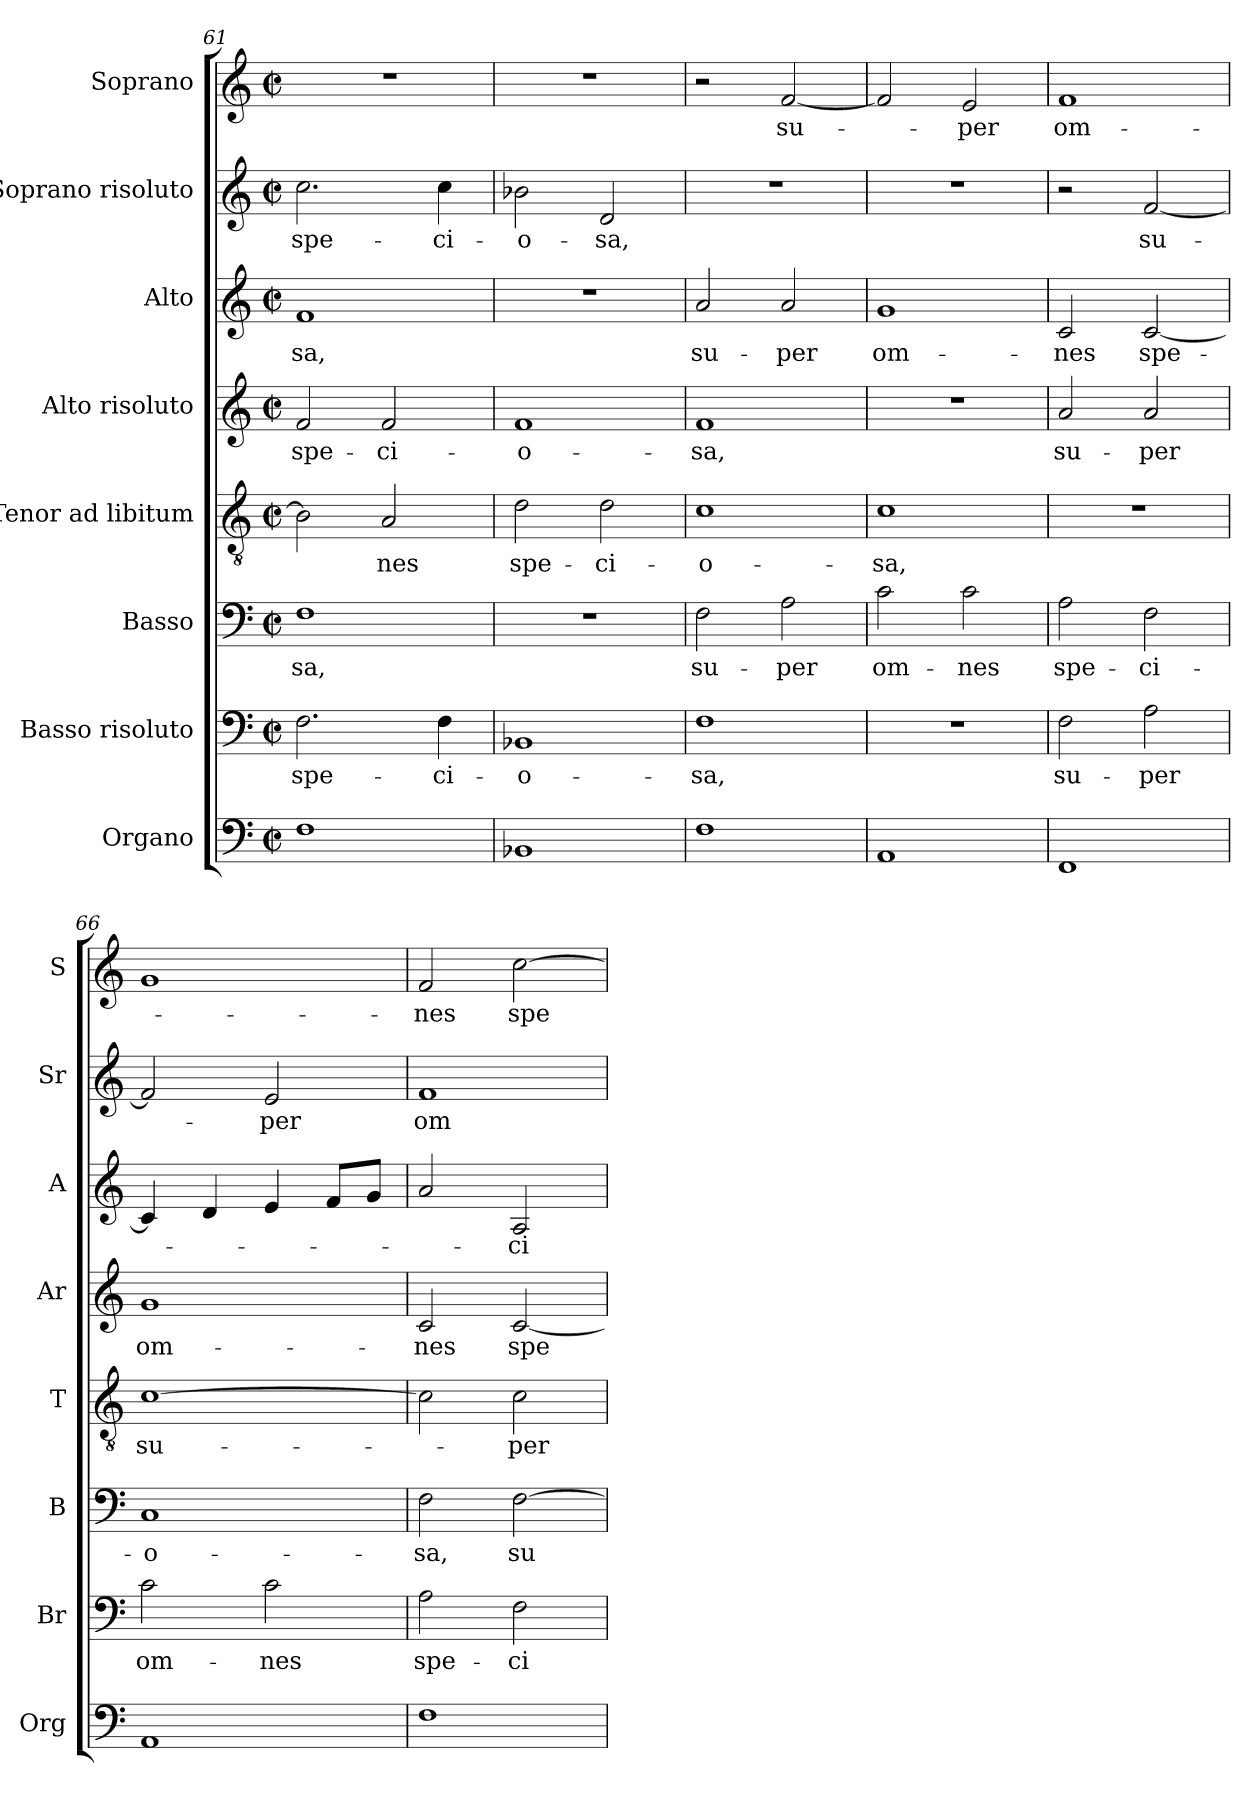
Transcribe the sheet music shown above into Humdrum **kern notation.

**kern	**kern	**text	**kern	**text	**kern	**text	**kern	**text	**kern	**text	**kern	**text	**kern	**text
*part8	*part7	*part7	*part6	*part6	*part5	*part5	*part4	*part4	*part3	*part3	*part2	*part2	*part1	*part1
*staff8	*staff7	*staff7	*staff6	*staff6	*staff5	*staff5	*staff4	*staff4	*staff3	*staff3	*staff2	*staff2	*staff1	*staff1
*I"Organo	*I"Basso risoluto	*	*I"Basso	*	*I"Tenor ad libitum	*	*I"Alto risoluto	*	*I"Alto	*	*I"Soprano risoluto	*	*I"Soprano	*
*I'Org	*I'Br	*	*I'B	*	*I'T	*	*I'Ar	*	*I'A	*	*I'Sr	*	*I'S	*
*clefF4	*clefF4	*	*clefF4	*	*clefGv2	*	*clefG2	*	*clefG2	*	*clefG2	*	*clefG2	*
*k[]	*k[]	*	*k[]	*	*k[]	*	*k[]	*	*k[]	*	*k[]	*	*k[]	*
*C:	*C:	*	*C:	*	*C:	*	*C:	*	*C:	*	*C:	*	*C:	*
*M2/2	*M2/2	*	*M2/2	*	*M2/2	*	*M2/2	*	*M2/2	*	*M2/2	*	*M2/2	*
*met(c|)	*met(c|)	*	*met(c|)	*	*met(c|)	*	*met(c|)	*	*met(c|)	*	*met(c|)	*	*met(c|)	*
=61	=61	=61	=61	=61	=61	=61	=61	=61	=61	=61	=61	=61	=61	=61
!	!	!LO:LY:b	!	!LO:LY:b	!	!	!	!LO:LY:b	!	!LO:LY:b	!	!LO:LY:b	!	!
1F	2.F\	spe-	1F	-sa,	2B-\]	.	2f/	spe-	1f	-sa,	2.cc\	spe-	1r	.
!	!	!	!	!	!	!LO:LY:b	!	!LO:LY:b	!	!	!	!	!	!
.	.	.	.	.	2A/	-nes	2f/	-ci-	.	.	.	.	.	.
!	!	!LO:LY:b	!	!	!	!	!	!	!	!	!	!LO:LY:b	!	!
.	4F\	-ci-	.	.	.	.	.	.	.	.	4cc\	-ci-	.	.
!!LO:PB:g=z
=62	=62	=62	=62	=62	=62	=62	=62	=62	=62	=62	=62	=62	=62	=62
!	!	!LO:LY:b	!	!	!	!LO:LY:b	!	!LO:LY:b	!	!	!	!LO:LY:b	!	!
1BB-X	1BB-X	-o-	1r	.	2d\	spe-	1f	-o-	1r	.	2b-X\	-o-	1r	.
!	!	!	!	!	!	!LO:LY:b	!	!	!	!	!	!LO:LY:b	!	!
.	.	.	.	.	2d\	-ci-	.	.	.	.	2d/	-sa,	.	.
=63	=63	=63	=63	=63	=63	=63	=63	=63	=63	=63	=63	=63	=63	=63
!	!	!LO:LY:b	!	!LO:LY:b	!	!LO:LY:b	!	!LO:LY:b	!	!LO:LY:b	!	!	!	!
1F	1F	-sa,	2F\	su-	1c	-o-	1f	-sa,	2a/	su-	1r	.	2r	.
!	!	!	!	!LO:LY:b	!	!	!	!	!	!LO:LY:b	!	!	!	!LO:LY:b
.	.	.	2A\	-per	.	.	.	.	2a/	-per	.	.	[2f/	su-
=64	=64	=64	=64	=64	=64	=64	=64	=64	=64	=64	=64	=64	=64	=64
*^	*	*	*	*	*	*	*	*	*	*	*	*	*	*
!	!	!	!	!	!LO:LY:b	!	!LO:LY:b	!	!	!	!LO:LY:b	!	!	!	!
1AA	2ryy	1r	.	2c\	om-	1c	-sa,	1r	.	1g	om-	1r	.	2f/]	.
!	!	!	!	!	!LO:LY:b	!	!	!	!	!	!	!	!	!	!LO:LY:b
.	2ryy	.	.	2c\	-nes	.	.	.	.	.	.	.	.	2e/	-per
=65	=65	=65	=65	=65	=65	=65	=65	=65	=65	=65	=65	=65	=65	=65	=65
!	!	!	!LO:LY:b	!	!LO:LY:b	!	!	!	!LO:LY:b	!	!LO:LY:b	!	!	!	!LO:LY:b
*v	*v	*	*	*	*	*	*	*	*	*	*	*	*	*	*
1FF	2F\	su-	2A\	spe-	1r	.	2a/	su-	2c/	-nes	2r	.	1f	om-
!	!	!LO:LY:b	!	!LO:LY:b	!	!	!	!LO:LY:b	!	!LO:LY:b	!	!LO:LY:b	!	!
.	2A\	-per	2F\	-ci-	.	.	2a/	-per	[2c/	spe-	[2f/	su-	.	.
=66	=66	=66	=66	=66	=66	=66	=66	=66	=66	=66	=66	=66	=66	=66
*^	*	*	*	*	*	*	*	*	*	*	*	*	*	*
!	!	!	!LO:LY:b	!	!LO:LY:b	!	!LO:LY:b	!	!LO:LY:b	!	!	!	!	!	!
1AA	2ryy	2c\	om-	1C	-o-	[1c	su-	1g	om-	4c/]	.	2f/]	.	1g	.
.	.	.	.	.	.	.	.	.	.	4d/	.	.	.	.	.
!	!	!	!LO:LY:b	!	!	!	!	!	!	!	!	!	!LO:LY:b	!	!
.	2ryy	2c\	-nes	.	.	.	.	.	.	4e/	.	2e/	-per	.	.
.	.	.	.	.	.	.	.	.	.	8f/L	.	.	.	.	.
.	.	.	.	.	.	.	.	.	.	8g/J	.	.	.	.	.
*v	*v	*	*	*	*	*	*	*	*	*	*	*	*	*	*
=67	=67	=67	=67	=67	=67	=67	=67	=67	=67	=67	=67	=67	=67	=67
!	!	!LO:LY:b	!	!LO:LY:b	!	!	!	!LO:LY:b	!	!	!	!LO:LY:b	!	!LO:LY:b
1F	2A\	spe-	2F\	-sa,	2c\]	.	2c/	-nes	2a/	.	1f	om-	2f/	-nes
!	!	!LO:LY:b	!	!LO:LY:b	!	!LO:LY:b	!	!LO:LY:b	!	!LO:LY:b	!	!	!	!LO:LY:b
.	2F\	-ci-	[2F\	su-	2c\	-per	[2c/	spe-	2A/	-ci-	.	.	[2cc\	spe-
=	=	=	=	=	=	=	=	=	=	=	=	=	=	=
*-	*-	*-	*-	*-	*-	*-	*-	*-	*-	*-	*-	*-	*-	*-
